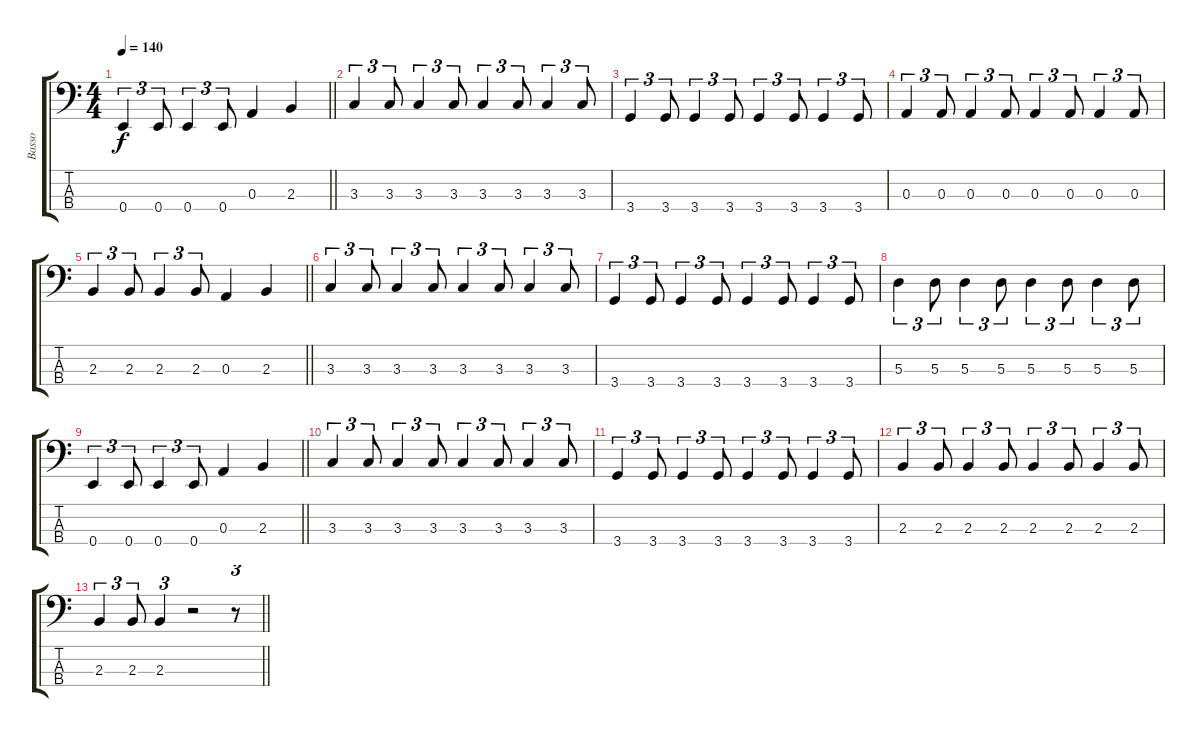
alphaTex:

\track ("Basso" "Basso") {instrument electricbassfinger}
\staff {score tabs}
\tuning (G2 D2 A1 E1) {hide}
\ts (4 4)
\tempo 140
\clef f4
\barLineRight lightlight
\ks c
0.4.4{tu (3 2) dy f} 0.4.8{tu (3 2)} 0.4.4{tu (3 2)} 0.4.8{tu (3 2)} 0.3.4 2.3.4 |
3.3.4{tu (3 2)} 3.3.8{tu (3 2)} 3.3.4{tu (3 2)} 3.3.8{tu (3 2)} 3.3.4{tu (3 2)} 3.3.8{tu (3 2)} 3.3.4{tu (3 2)} 3.3.8{tu (3 2)} |
3.4.4{tu (3 2)} 3.4.8{tu (3 2)} 3.4.4{tu (3 2)} 3.4.8{tu (3 2)} 3.4.4{tu (3 2)} 3.4.8{tu (3 2)} 3.4.4{tu (3 2)} 3.4.8{tu (3 2)} |
0.3.4{tu (3 2)} 0.3.8{tu (3 2)} 0.3.4{tu (3 2)} 0.3.8{tu (3 2)} 0.3.4{tu (3 2)} 0.3.8{tu (3 2)} 0.3.4{tu (3 2)} 0.3.8{tu (3 2)} |
\barLineRight lightlight
2.3.4{tu (3 2)} 2.3.8{tu (3 2)} 2.3.4{tu (3 2)} 2.3.8{tu (3 2)} 0.3.4 2.3.4 |
3.3.4{tu (3 2)} 3.3.8{tu (3 2)} 3.3.4{tu (3 2)} 3.3.8{tu (3 2)} 3.3.4{tu (3 2)} 3.3.8{tu (3 2)} 3.3.4{tu (3 2)} 3.3.8{tu (3 2)} |
3.4.4{tu (3 2)} 3.4.8{tu (3 2)} 3.4.4{tu (3 2)} 3.4.8{tu (3 2)} 3.4.4{tu (3 2)} 3.4.8{tu (3 2)} 3.4.4{tu (3 2)} 3.4.8{tu (3 2)} |
5.3.4{tu (3 2)} 5.3.8{tu (3 2)} 5.3.4{tu (3 2)} 5.3.8{tu (3 2)} 5.3.4{tu (3 2)} 5.3.8{tu (3 2)} 5.3.4{tu (3 2)} 5.3.8{tu (3 2)} |
\barLineRight lightlight
0.4.4{tu (3 2)} 0.4.8{tu (3 2)} 0.4.4{tu (3 2)} 0.4.8{tu (3 2)} 0.3.4 2.3.4 |
3.3.4{tu (3 2)} 3.3.8{tu (3 2)} 3.3.4{tu (3 2)} 3.3.8{tu (3 2)} 3.3.4{tu (3 2)} 3.3.8{tu (3 2)} 3.3.4{tu (3 2)} 3.3.8{tu (3 2)} |
3.4.4{tu (3 2)} 3.4.8{tu (3 2)} 3.4.4{tu (3 2)} 3.4.8{tu (3 2)} 3.4.4{tu (3 2)} 3.4.8{tu (3 2)} 3.4.4{tu (3 2)} 3.4.8{tu (3 2)} |
2.3.4{tu (3 2)} 2.3.8{tu (3 2)} 2.3.4{tu (3 2)} 2.3.8{tu (3 2)} 2.3.4{tu (3 2)} 2.3.8{tu (3 2)} 2.3.4{tu (3 2)} 2.3.8{tu (3 2)} |
\barLineRight lightlight
2.3.4{tu (3 2)} 2.3.8{tu (3 2)} 2.3.4{tu (3 2)} r.2 r.8{tu (3 2)}
